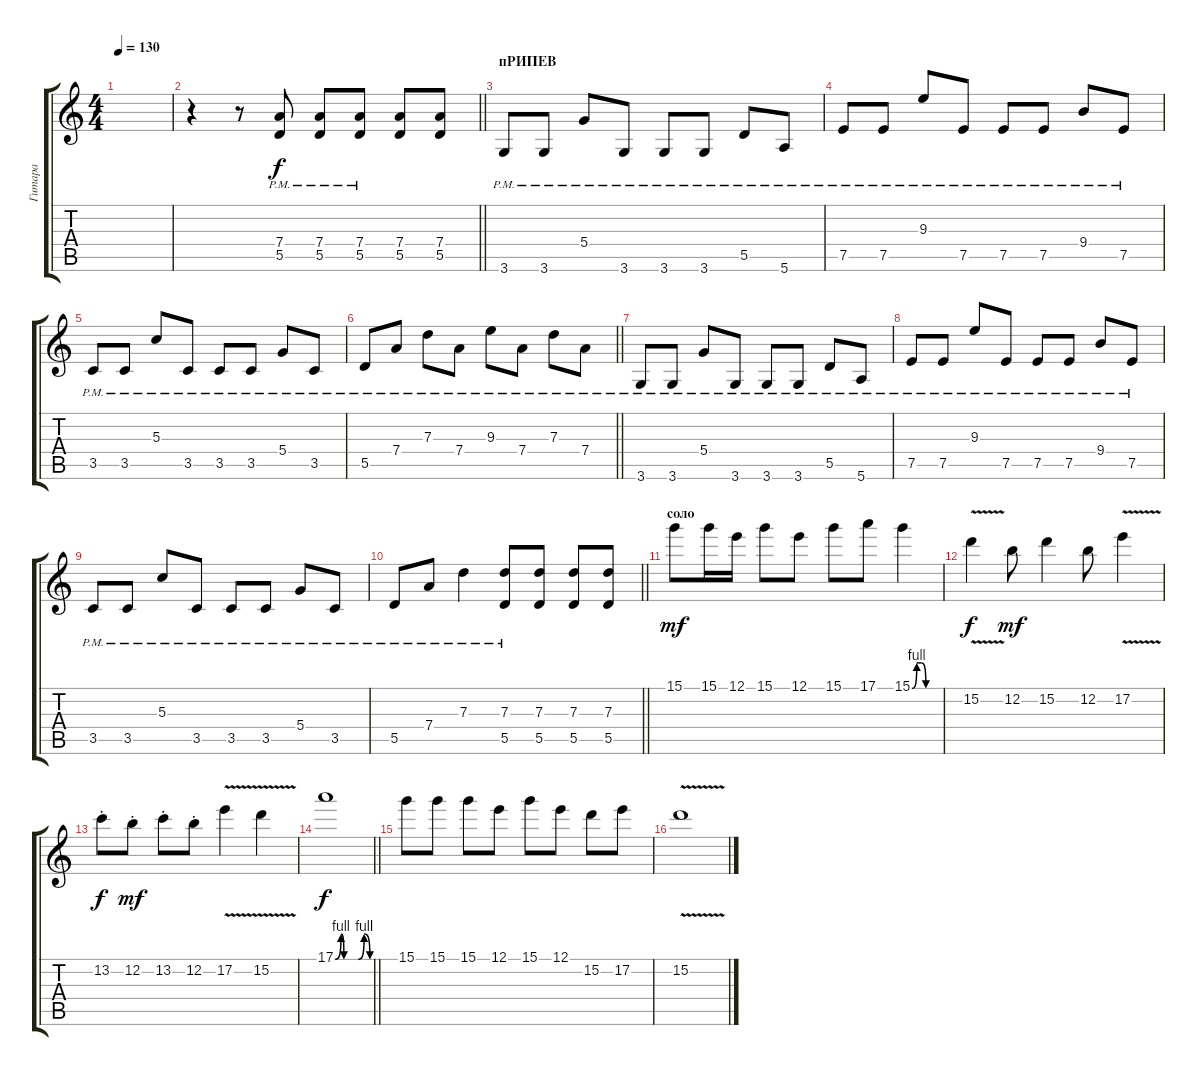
\track ("Гитара" "Гитара") {instrument distortionguitar}
\staff {score tabs}
\tuning (E4 B3 G3 D3 A2 E2) {hide}
\ts (4 4)
\tempo 130
\clef g2
\ks c
|
\barLineRight lightlight
r.4 r.8 (7.4{pm} 5.5).8 (7.4 5.5{pm}).8 (7.4{pm} 5.5).8 (7.4 5.5).8 (7.4 5.5).8 |
\section ("" "пРИПЕВ")
3.6{pm}.8 3.6{pm}.8 5.4{pm}.8 3.6{pm}.8 3.6{pm}.8 3.6{pm}.8 5.5{pm}.8 5.6{pm}.8 |
7.5{pm}.8 7.5{pm}.8 9.3{pm}.8 7.5{pm}.8 7.5{pm}.8 7.5{pm}.8 9.4{pm}.8 7.5{pm}.8 |
3.5{pm}.8 3.5{pm}.8 5.3{pm}.8 3.5{pm}.8 3.5{pm}.8 3.5{pm}.8 5.4{pm}.8 3.5{pm}.8 |
\barLineRight lightlight
5.5{pm}.8 7.4{pm}.8 7.3{pm}.8 7.4{pm}.8 9.3{pm}.8 7.4{pm}.8 7.3{pm}.8 7.4{pm}.8 |
3.6{pm}.8 3.6{pm}.8 5.4{pm}.8 3.6{pm}.8 3.6{pm}.8 3.6{pm}.8 5.5{pm}.8 5.6{pm}.8 |
7.5{pm}.8 7.5{pm}.8 9.3{pm}.8 7.5{pm}.8 7.5{pm}.8 7.5{pm}.8 9.4{pm}.8 7.5{pm}.8 |
3.5{pm}.8 3.5{pm}.8 5.3{pm}.8 3.5{pm}.8 3.5{pm}.8 3.5{pm}.8 5.4{pm}.8 3.5{pm}.8 |
\barLineRight lightlight
5.5{pm}.8 7.4{pm}.8 7.3{pm}.4 (7.3{pm} 5.5{pm}).8 (7.3 5.5).8 (7.3 5.5).8 (7.3 5.5).8 |
\section ("" "соло")
15.1.8{dy mf} 15.1.16 12.1.16 15.1.8 12.1.8 15.1.8 17.1.8 15.1{be (custom 0 0 10 4 20 4 30 0 60 0)}.4 |
15.2{v}.4{dy f} 12.2.8{dy mf} 15.2.4 12.2.8 17.2{v}.4 |
13.2{st}.8{dy f} 12.2{st}.8{dy mf} 13.2{st}.8 12.2{st}.8 17.2{v}.4 15.2{v}.4 |
\barLineRight lightlight
17.1{be (custom 0 0 10 4 15 0 30 0 40 0 50 4 60 0)}.1{dy f} |
15.1.8 15.1.8 15.1.8 12.1.8 15.1.8 12.1.8 15.2.8 17.2.8 |
15.2{v}.1
